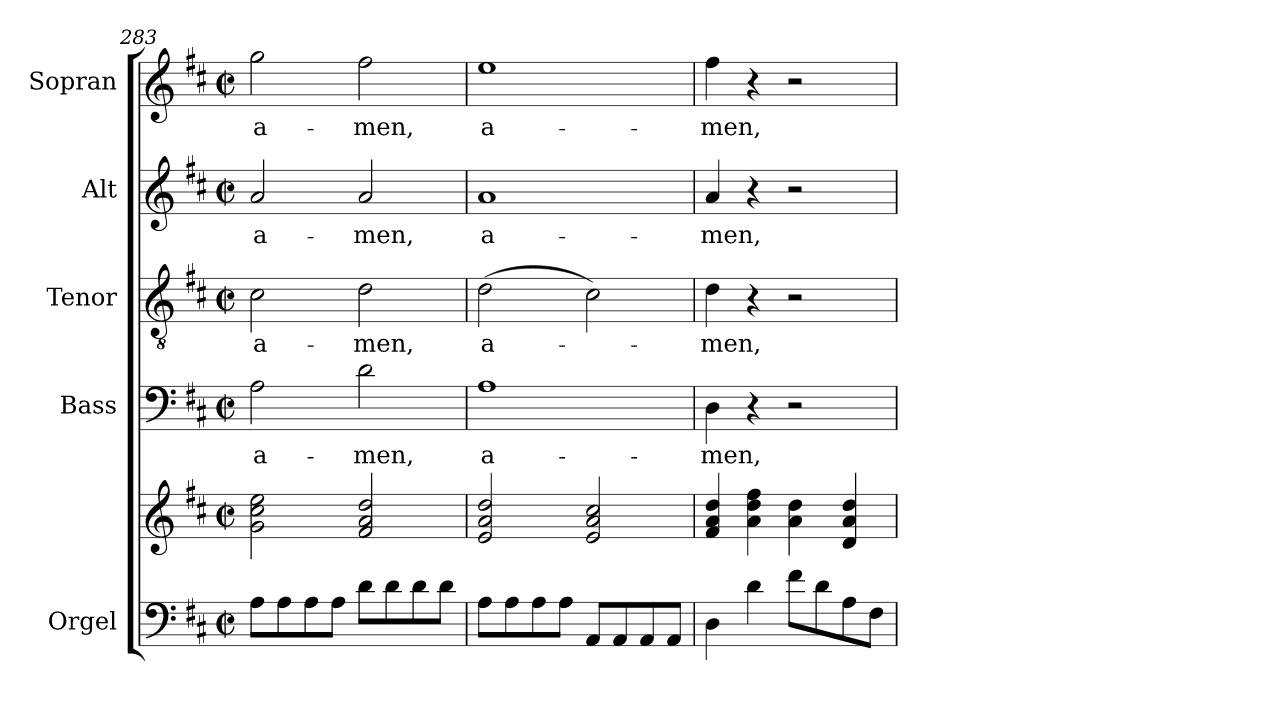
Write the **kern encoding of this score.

**kern	**kern	**kern	**text	**kern	**text	**kern	**text	**kern	**text
*part5	*part5	*part4	*part4	*part3	*part3	*part2	*part2	*part1	*part1
*staff6	*staff5	*staff4	*staff4	*staff3	*staff3	*staff2	*staff2	*staff1	*staff1
*I"Orgel	*	*I"Bass	*	*I"Tenor	*	*I"Alt	*	*I"Sopran	*
*I'Org.	*	*I'B.	*	*I'T.	*	*I'A.	*	*I'S.	*
*clefF4	*clefG2	*clefF4	*	*clefGv2	*	*clefG2	*	*clefG2	*
*k[f#c#]	*k[f#c#]	*k[f#c#]	*	*k[f#c#]	*	*k[f#c#]	*	*k[f#c#]	*
*D:	*D:	*D:	*	*D:	*	*D:	*	*D:	*
*M2/2	*M2/2	*M2/2	*	*M2/2	*	*M2/2	*	*M2/2	*
*met(c|)	*met(c|)	*met(c|)	*	*met(c|)	*	*met(c|)	*	*met(c|)	*
=283	=283	=283	=283	=283	=283	=283	=283	=283	=283
!	!	!	!LO:LY:b	!	!LO:LY:b	!	!LO:LY:b	!	!LO:LY:b
8A\L	2g\ 2cc#\ 2ee\	2A\	a-	2c#\	a-	2a/	a-	2gg\	a-
8A\	.	.	.	.	.	.	.	.	.
8A\	.	.	.	.	.	.	.	.	.
8A\J	.	.	.	.	.	.	.	.	.
!	!	!	!LO:LY:b	!	!LO:LY:b	!	!LO:LY:b	!	!LO:LY:b
8d\L	2f#/ 2a/ 2dd/	2d\	-men,	2d\	-men,	2a/	-men,	2ff#\	-men,
8d\	.	.	.	.	.	.	.	.	.
8d\	.	.	.	.	.	.	.	.	.
8d\J	.	.	.	.	.	.	.	.	.
=284	=284	=284	=284	=284	=284	=284	=284	=284	=284
!	!	!	!LO:LY:b	!	!LO:LY:b	!	!LO:LY:b	!	!LO:LY:b
8A\L	2e/ 2a/ 2dd/	1A	a-	(>2d\	a-	1a	a-	1ee	a-
8A\	.	.	.	.	.	.	.	.	.
8A\	.	.	.	.	.	.	.	.	.
8A\J	.	.	.	.	.	.	.	.	.
8AA/L	2e/ 2a/ 2cc#/	.	.	2c#\)	.	.	.	.	.
8AA/	.	.	.	.	.	.	.	.	.
8AA/	.	.	.	.	.	.	.	.	.
8AA/J	.	.	.	.	.	.	.	.	.
=285	=285	=285	=285	=285	=285	=285	=285	=285	=285
!	!	!	!LO:LY:b	!	!LO:LY:b	!	!LO:LY:b	!	!LO:LY:b
4D\	4f#/ 4a/ 4dd/	4D\	-men,	4d\	-men,	4a/	-men,	4ff#\	-men,
4d\	4a\ 4dd\ 4ff#\	4r	.	4r	.	4r	.	4r	.
8f#\L	4a\ 4dd\	2r	.	2r	.	2r	.	2r	.
8d\	.	.	.	.	.	.	.	.	.
8A\	4d/ 4a/ 4dd/	.	.	.	.	.	.	.	.
8F#\J	.	.	.	.	.	.	.	.	.
=	=	=	=	=	=	=	=	=	=
*-	*-	*-	*-	*-	*-	*-	*-	*-	*-
